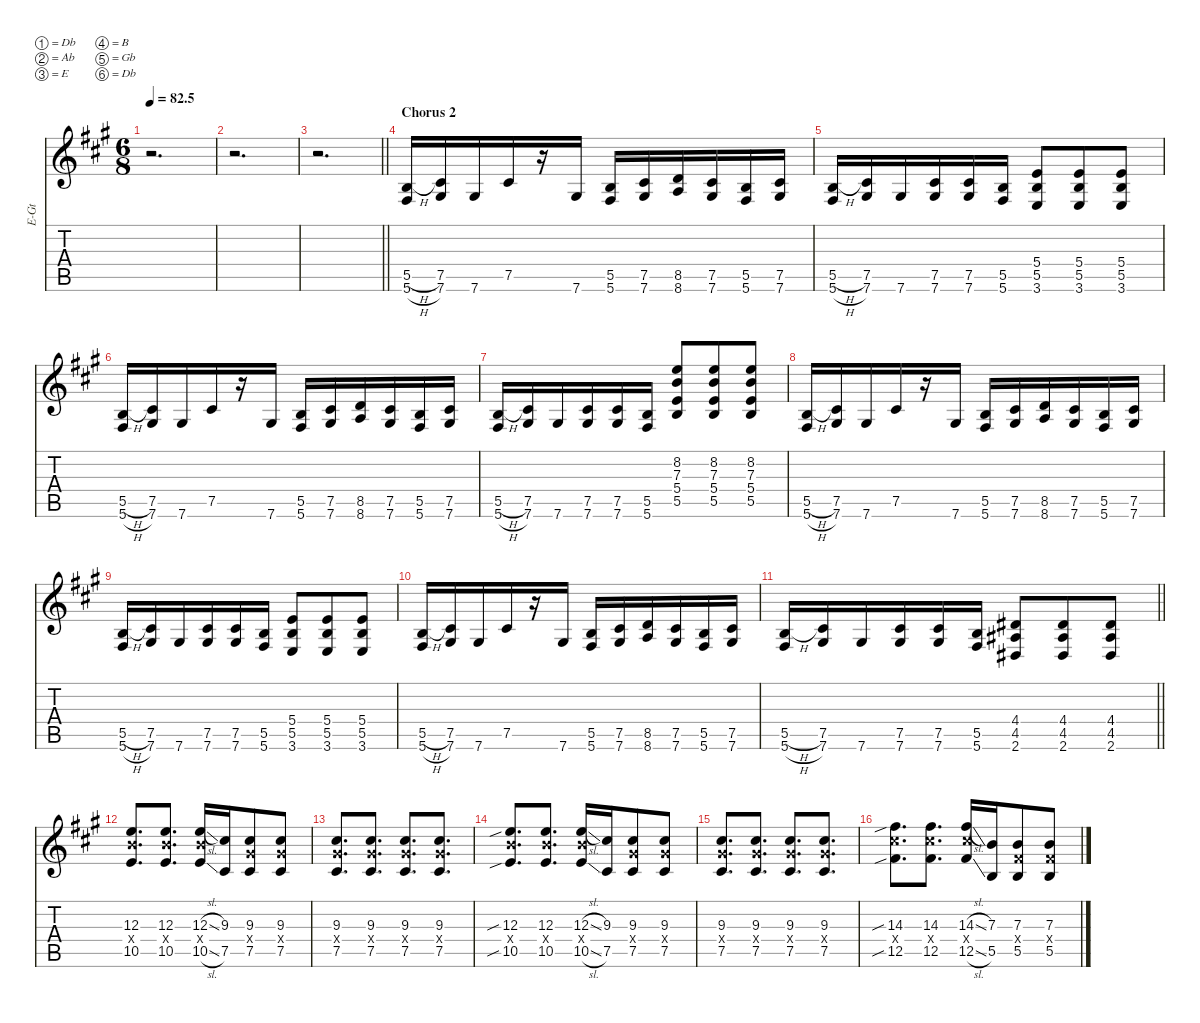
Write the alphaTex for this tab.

\defaultSystemsLayout 4
\hideDynamics
\bracketExtendMode nobrackets
\otherSystemsTrackNameOrientation horizontal
\track ("Guitar2" "E-Gt") {defaultSystemsLayout 4 instrument overdrivenguitar}
\staff {score tabs}
\tuning (Db4 Ab3 E3 B2 Gb2 Db2)
\ts (6 8)
\tempo
82.5
\accidentals auto
\clef g2
\ottava regular
\simile none
\ks a
r.2{d dy f beam Down} |
r.2{d beam Down} |
\barLineRight lightlight
r.2{d beam Down} |
\section ("" "Chorus 2")
(5.6{h acc #} 5.5{h acc forcenatural}).16{beam Up} (7.5{acc #} 7.6{acc #}).16{beam Up} 7.6{acc #}.16{beam Up} 7.5{acc #}.16{beam Up} r.16{beam Up} 7.6{acc #}.16{beam Up} (5.6{acc #} 5.5{acc forcenatural}).16{beam Up} (7.6{acc #} 7.5{acc #}).16{beam Up} (8.5{acc forcenatural} 8.6{acc forcenatural}).16{beam Up} (7.6{acc #} 7.5{acc #}).16{beam Up} (5.6{acc #} 5.5{acc forcenatural}).16{beam Up} (7.5{acc #} 7.6{acc #}).16{beam Up} |
(5.6{h acc #} 5.5{h acc forcenatural}).16{beam Up} (7.5{acc #} 7.6{acc #}).16{beam Up} 7.6{acc #}.16{beam Up} (7.6{acc #} 7.5{acc #}).16{beam Up} (7.6{acc #} 7.5{acc #}).16{beam Up} (5.5{acc forcenatural} 5.6{acc #}).16{beam Up} (5.4{acc forcenatural} 3.6{acc forcenatural} 5.5{acc forcenatural}).8{beam Up} (5.4{acc forcenatural} 5.5{acc forcenatural} 3.6{acc forcenatural}).8{beam Up} (5.4{acc forcenatural} 5.5{acc forcenatural} 3.6{acc forcenatural}).8{beam Up} |
(5.6{h acc #} 5.5{h acc forcenatural}).16{beam Up} (7.5{acc #} 7.6{acc #}).16{beam Up} 7.6{acc #}.16{beam Up} 7.5{acc #}.16{beam Up} r.16{beam Up} 7.6{acc #}.16{beam Up} (5.6{acc #} 5.5{acc forcenatural}).16{beam Up} (7.6{acc #} 7.5{acc #}).16{beam Up} (8.5{acc forcenatural} 8.6{acc forcenatural}).16{beam Up} (7.6{acc #} 7.5{acc #}).16{beam Up} (5.6{acc #} 5.5{acc forcenatural}).16{beam Up} (7.5{acc #} 7.6{acc #}).16{beam Up} |
(5.6{h acc #} 5.5{h acc forcenatural}).16{beam Up} (7.5{acc #} 7.6{acc #}).16{beam Up} 7.6{acc #}.16{beam Up} (7.6{acc #} 7.5{acc #}).16{beam Up} (7.6{acc #} 7.5{acc #}).16{beam Up} (5.5{acc forcenatural} 5.6{acc #}).16{beam Up} (5.4{acc forcenatural} 5.5{acc forcenatural} 8.2{acc forcenatural} 7.3{acc forcenatural}).8{beam Up} (5.4{acc forcenatural} 5.5{acc forcenatural} 8.2{acc forcenatural} 7.3{acc forcenatural}).8{beam Up} (5.4{acc forcenatural} 5.5{acc forcenatural} 8.2{acc forcenatural} 7.3{acc forcenatural}).8{beam Up} |
(5.6{h acc #} 5.5{h acc forcenatural}).16{beam Up} (7.5{acc #} 7.6{acc #}).16{beam Up} 7.6{acc #}.16{beam Up} 7.5{acc #}.16{beam Up} r.16{beam Up} 7.6{acc #}.16{beam Up} (5.6{acc #} 5.5{acc forcenatural}).16{beam Up} (7.6{acc #} 7.5{acc #}).16{beam Up} (8.5{acc forcenatural} 8.6{acc forcenatural}).16{beam Up} (7.6{acc #} 7.5{acc #}).16{beam Up} (5.6{acc #} 5.5{acc forcenatural}).16{beam Up} (7.5{acc #} 7.6{acc #}).16{beam Up} |
(5.6{h acc #} 5.5{h acc forcenatural}).16{beam Up} (7.5{acc #} 7.6{acc #}).16{beam Up} 7.6{acc #}.16{beam Up} (7.6{acc #} 7.5{acc #}).16{beam Up} (7.6{acc #} 7.5{acc #}).16{beam Up} (5.5{acc forcenatural} 5.6{acc #}).16{beam Up} (5.4{acc forcenatural} 3.6{acc forcenatural} 5.5{acc forcenatural}).8{beam Up} (5.4{acc forcenatural} 5.5{acc forcenatural} 3.6{acc forcenatural}).8{beam Up} (5.4{acc forcenatural} 5.5{acc forcenatural} 3.6{acc forcenatural}).8{beam Up} |
(5.6{h acc #} 5.5{h acc forcenatural}).16{beam Up} (7.5{acc #} 7.6{acc #}).16{beam Up} 7.6{acc #}.16{beam Up} 7.5{acc #}.16{beam Up} r.16{beam Up} 7.6{acc #}.16{beam Up} (5.6{acc #} 5.5{acc forcenatural}).16{beam Up} (7.6{acc #} 7.5{acc #}).16{beam Up} (8.5{acc forcenatural} 8.6{acc forcenatural}).16{beam Up} (7.6{acc #} 7.5{acc #}).16{beam Up} (5.6{acc #} 5.5{acc forcenatural}).16{beam Up} (7.5{acc #} 7.6{acc #}).16{beam Up} |
\barLineRight lightlight
(5.6{h acc #} 5.5{h acc forcenatural}).16{beam Up} (7.5{acc #} 7.6{acc #}).16{beam Up} 7.6{acc #}.16{beam Up} (7.6{acc #} 7.5{acc #}).16{beam Up} (7.6{acc #} 7.5{acc #}).16{beam Up} (5.5{acc forcenatural} 5.6{acc #}).16{beam Up} (4.4{acc #} 2.6{acc #} 4.5{acc #}).8{beam Up} (4.4{acc #} 4.5{acc #} 2.6{acc #}).8{beam Up} (4.4{acc #} 4.5{acc #} 2.6{acc #}).8{beam Up} |
(10.5{acc forcenatural} 12.3{acc forcenatural} 12.4{x acc forcenatural}).8{d beam Up} (10.5{acc forcenatural} 12.3{acc forcenatural} 12.4{x acc forcenatural}).8{d beam Up} (10.5{sl acc forcenatural} 12.3{sl acc forcenatural} 12.4{x acc forcenatural}).16{beam Up} (7.5{acc #} 9.3{acc #}).16{beam Up} (7.5{acc #} 9.3{acc #} 9.4{x acc #}).8{beam Up} (9.3{acc #} 7.5{acc #} 9.4{x acc #}).8{beam Up} |
(9.3{acc #} 7.5{acc #} 9.4{x acc #}).8{d beam Up} (9.3{acc #} 7.5{acc #} 9.4{x acc #}).8{d beam Up} (9.3{acc #} 7.5{acc #} 9.4{x acc #}).8{d beam Up} (9.3{acc #} 7.5{acc #} 9.4{x acc #}).8{d beam Up} |
(10.5{sib acc forcenatural} 12.3{sib acc forcenatural} 12.4{x acc forcenatural}).8{d beam Up} (10.5{acc forcenatural} 12.3{acc forcenatural} 12.4{x acc forcenatural}).8{d beam Up} (10.5{sl acc forcenatural} 12.3{sl acc forcenatural} 12.4{x acc forcenatural}).16{beam Up} (7.5{acc #} 9.3{acc #}).16{beam Up} (7.5{acc #} 9.3{acc #} 9.4{x acc #}).8{beam Up} (9.3{acc #} 7.5{acc #} 9.4{x acc #}).8{beam Up} |
(9.3{acc #} 7.5{acc #} 9.4{x acc #}).8{d beam Up} (9.3{acc #} 7.5{acc #} 9.4{x acc #}).8{d beam Up} (9.3{acc #} 7.5{acc #} 9.4{x acc #}).8{d beam Up} (9.3{acc #} 7.5{acc #} 9.4{x acc #}).8{d beam Up} |
(12.5{sib acc #} 14.3{sib acc #} 14.4{x acc #}).8{d beam Down} (12.5{acc #} 14.3{acc #} 14.4{x acc #}).8{d beam Down} (12.5{sl acc #} 14.3{sl acc #} 14.4{x acc #}).16{beam Up} (5.5{acc forcenatural} 7.3{acc forcenatural}).16{beam Up} (5.5{acc forcenatural} 7.3{acc forcenatural} 7.4{x acc #}).8{beam Up} (5.5{acc forcenatural} 7.3{acc forcenatural} 7.4{x acc #}).8{beam Up}
